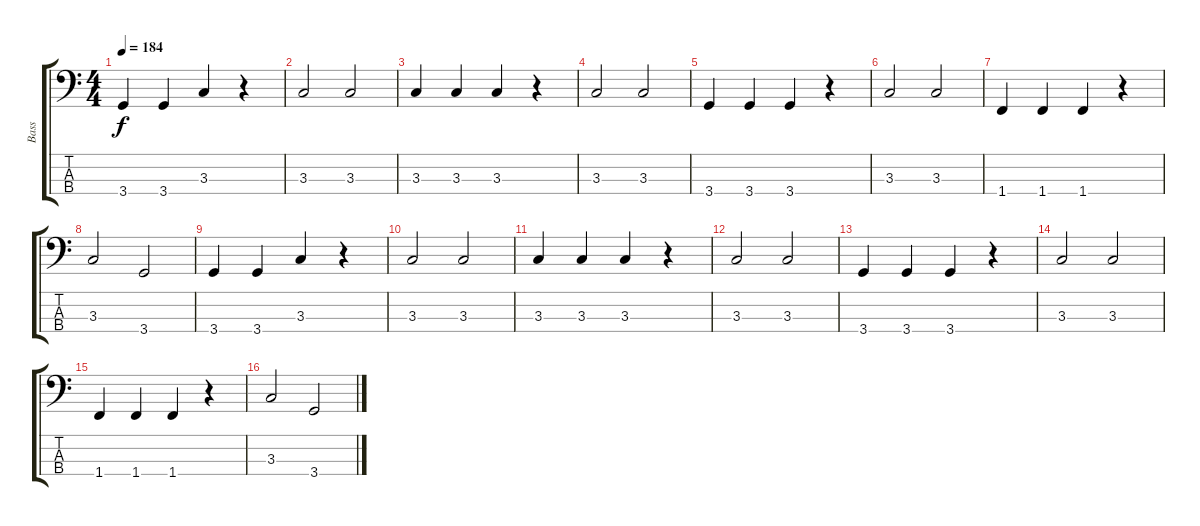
\track ("Bass" "Bass") {instrument electricbasspick}
\staff {score tabs}
\tuning (G2 D2 A1 E1) {hide}
\ts (4 4)
\tempo 184
\clef f4
\ks c
3.4.4{dy f} 3.4.4 3.3.4 r.4 |
3.3.2 3.3.2 |
3.3.4 3.3.4 3.3.4 r.4 |
3.3.2 3.3.2 |
3.4.4 3.4.4 3.4.4 r.4 |
3.3.2 3.3.2 |
1.4.4 1.4.4 1.4.4 r.4 |
3.3.2 3.4.2 |
3.4.4 3.4.4 3.3.4 r.4 |
3.3.2 3.3.2 |
3.3.4 3.3.4 3.3.4 r.4 |
3.3.2 3.3.2 |
3.4.4 3.4.4 3.4.4 r.4 |
3.3.2 3.3.2 |
1.4.4 1.4.4 1.4.4 r.4 |
3.3.2 3.4.2
